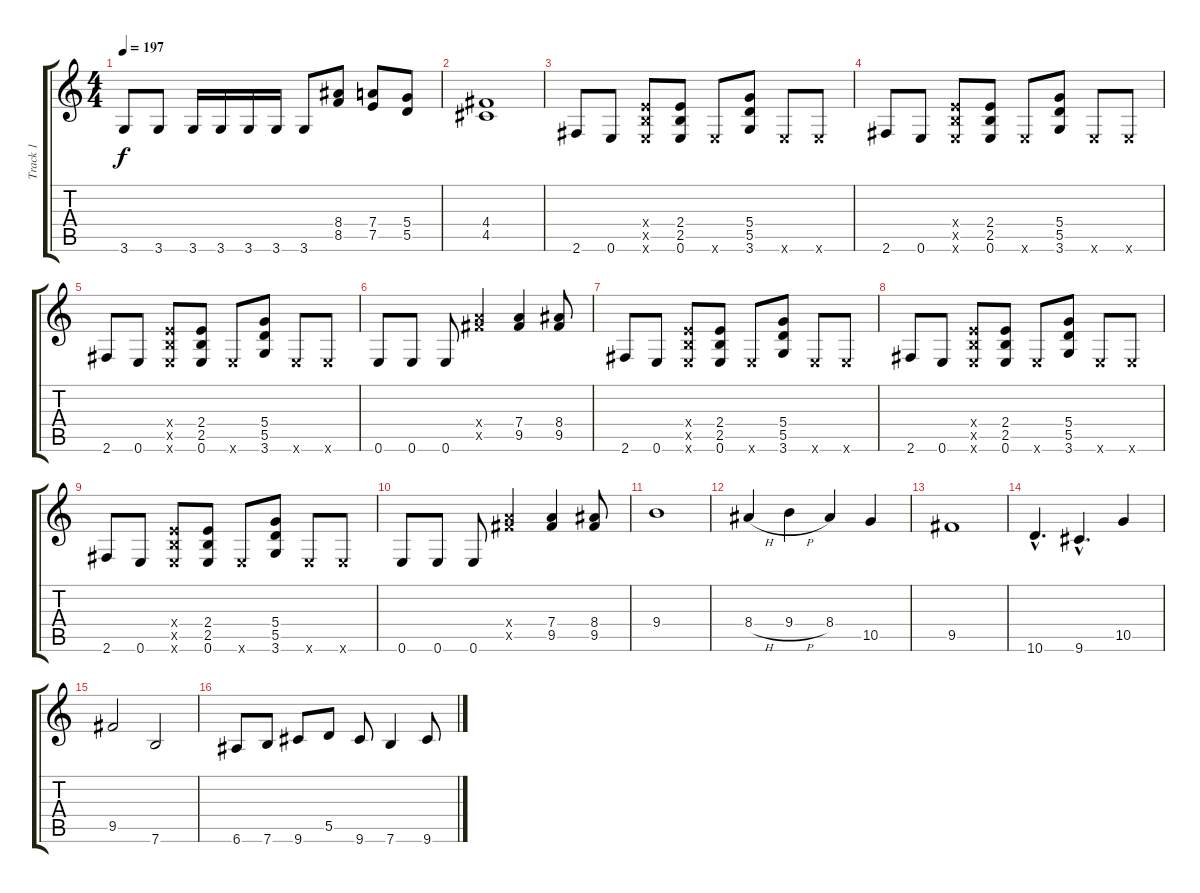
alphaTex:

\track ("Track 1" "Track 1") {instrument distortionguitar}
\staff {score tabs}
\tuning (E4 B3 G3 D3 A2 E2) {hide}
\ts (4 4)
\tempo 197
\clef g2
\ks c
3.6.8{dy f} 3.6.8 3.6.16 3.6.16 3.6.16 3.6.16 3.6.8 (8.4 8.5).8 (7.4 7.5).8 (5.4 5.5).8 |
(4.4 4.5).1 |
2.6.8 0.6.8 (2.4{x} 2.5{x} 0.6{x}).8 (2.4 2.5 0.6).8 0.6{x}.8 (5.4 5.5 3.6).8 0.6{x}.8 0.6{x}.8 |
2.6.8 0.6.8 (2.4{x} 2.5{x} 0.6{x}).8 (2.4 2.5 0.6).8 0.6{x}.8 (5.4 5.5 3.6).8 0.6{x}.8 0.6{x}.8 |
2.6.8 0.6.8 (2.4{x} 2.5{x} 0.6{x}).8 (2.4 2.5 0.6).8 0.6{x}.8 (5.4 5.5 3.6).8 0.6{x}.8 0.6{x}.8 |
0.6.8 0.6.8 0.6.8 (7.4{x} 9.5{x}).4 (7.4 9.5).4 (8.4 9.5).8 |
2.6.8 0.6.8 (2.4{x} 2.5{x} 0.6{x}).8 (2.4 2.5 0.6).8 0.6{x}.8 (5.4 5.5 3.6).8 0.6{x}.8 0.6{x}.8 |
2.6.8 0.6.8 (2.4{x} 2.5{x} 0.6{x}).8 (2.4 2.5 0.6).8 0.6{x}.8 (5.4 5.5 3.6).8 0.6{x}.8 0.6{x}.8 |
2.6.8 0.6.8 (2.4{x} 2.5{x} 0.6{x}).8 (2.4 2.5 0.6).8 0.6{x}.8 (5.4 5.5 3.6).8 0.6{x}.8 0.6{x}.8 |
0.6.8 0.6.8 0.6.8 (7.4{x} 9.5{x}).4 (7.4 9.5).4 (8.4 9.5).8 |
9.4.1 |
8.4{h}.4 9.4{h}.4 8.4.4 10.5.4 |
9.5.1 |
10.6{hac}.4{d} 9.6{hac}.4{d} 10.5.4 |
9.5.2 7.6.2 |
6.6.8 7.6.8 9.6.8 5.5.8 9.6.8 7.6.4 9.6.8
